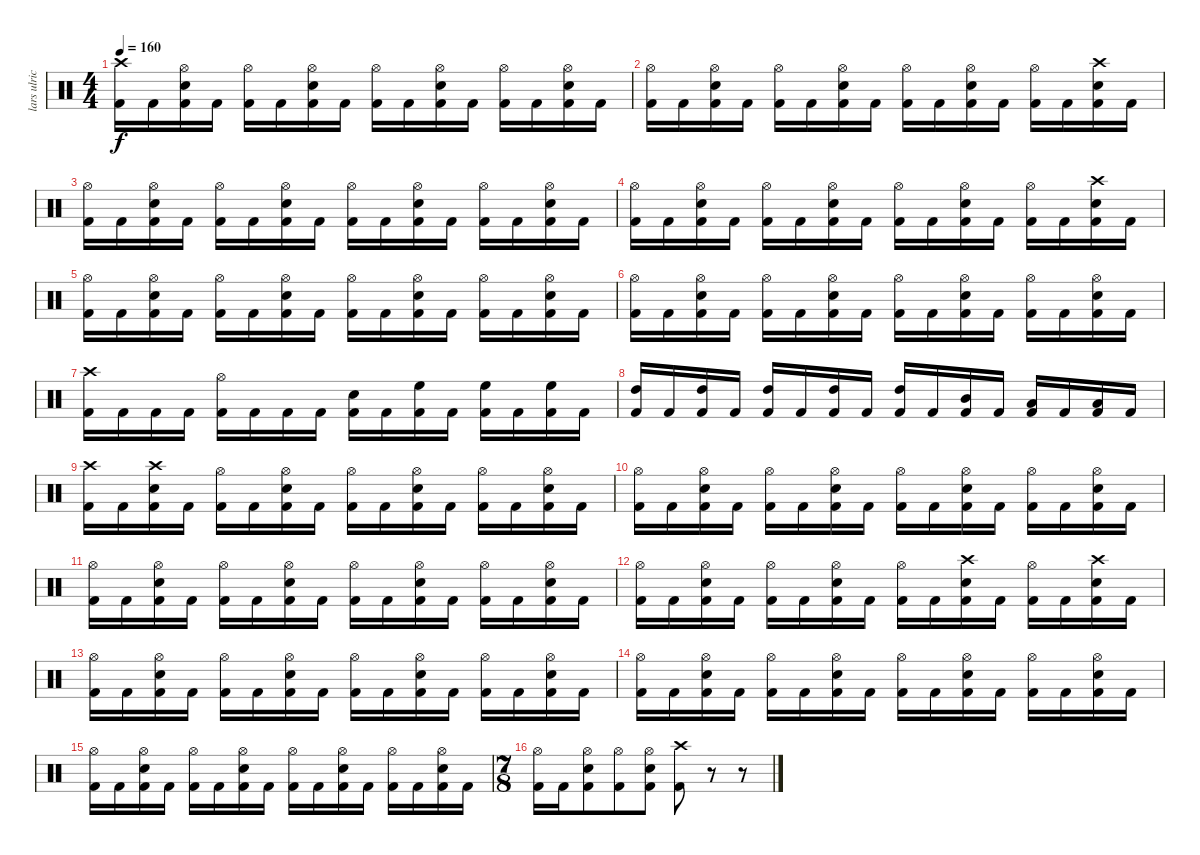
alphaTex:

\track ("lars ulrich" "lars ulric") {instrument percussion}
\staff {score}
\articulation defaults
\ts (4 4)
\tempo 160
\clef neutral
\ks c
("Crash high (hit)" "Kick (hit) 2").16{dy f} "Kick (hit) 2".16 ("Hi-Hat (open)" "Electric Snare (hit)" "Kick (hit) 2").16 "Kick (hit) 2".16 ("Hi-Hat (open)" "Kick (hit) 2").16 "Kick (hit) 2".16 ("Hi-Hat (open)" "Electric Snare (hit)" "Kick (hit) 2").16 "Kick (hit) 2".16 ("Hi-Hat (open)" "Kick (hit) 2").16 "Kick (hit) 2".16 ("Hi-Hat (open)" "Electric Snare (hit)" "Kick (hit) 2").16 "Kick (hit) 2".16 ("Hi-Hat (open)" "Kick (hit) 2").16 "Kick (hit) 2".16 ("Hi-Hat (open)" "Electric Snare (hit)" "Kick (hit) 2").16 "Kick (hit) 2".16 |
("Hi-Hat (open)" "Kick (hit) 2").16 "Kick (hit) 2".16 ("Hi-Hat (open)" "Electric Snare (hit)" "Kick (hit) 2").16 "Kick (hit) 2".16 ("Hi-Hat (open)" "Kick (hit) 2").16 "Kick (hit) 2".16 ("Hi-Hat (open)" "Electric Snare (hit)" "Kick (hit) 2").16 "Kick (hit) 2".16 ("Hi-Hat (open)" "Kick (hit) 2").16 "Kick (hit) 2".16 ("Hi-Hat (open)" "Electric Snare (hit)" "Kick (hit) 2").16 "Kick (hit) 2".16 ("Hi-Hat (open)" "Kick (hit) 2").16 "Kick (hit) 2".16 ("Crash high (hit)" "Electric Snare (hit)" "Kick (hit) 2").16 "Kick (hit) 2".16 |
("Hi-Hat (open)" "Kick (hit) 2").16 "Kick (hit) 2".16 ("Hi-Hat (open)" "Electric Snare (hit)" "Kick (hit) 2").16 "Kick (hit) 2".16 ("Hi-Hat (open)" "Kick (hit) 2").16 "Kick (hit) 2".16 ("Hi-Hat (open)" "Electric Snare (hit)" "Kick (hit) 2").16 "Kick (hit) 2".16 ("Hi-Hat (open)" "Kick (hit) 2").16 "Kick (hit) 2".16 ("Hi-Hat (open)" "Electric Snare (hit)" "Kick (hit) 2").16 "Kick (hit) 2".16 ("Hi-Hat (open)" "Kick (hit) 2").16 "Kick (hit) 2".16 ("Hi-Hat (open)" "Electric Snare (hit)" "Kick (hit) 2").16 "Kick (hit) 2".16 |
("Hi-Hat (open)" "Kick (hit) 2").16 "Kick (hit) 2".16 ("Hi-Hat (open)" "Electric Snare (hit)" "Kick (hit) 2").16 "Kick (hit) 2".16 ("Hi-Hat (open)" "Kick (hit) 2").16 "Kick (hit) 2".16 ("Hi-Hat (open)" "Electric Snare (hit)" "Kick (hit) 2").16 "Kick (hit) 2".16 ("Hi-Hat (open)" "Kick (hit) 2").16 "Kick (hit) 2".16 ("Hi-Hat (open)" "Electric Snare (hit)" "Kick (hit) 2").16 "Kick (hit) 2".16 ("Hi-Hat (open)" "Kick (hit) 2").16 "Kick (hit) 2".16 ("Crash high (hit)" "Electric Snare (hit)" "Kick (hit) 2").16 "Kick (hit) 2".16 |
("Hi-Hat (open)" "Kick (hit) 2").16 "Kick (hit) 2".16 ("Hi-Hat (open)" "Electric Snare (hit)" "Kick (hit) 2").16 "Kick (hit) 2".16 ("Hi-Hat (open)" "Kick (hit) 2").16 "Kick (hit) 2".16 ("Hi-Hat (open)" "Electric Snare (hit)" "Kick (hit) 2").16 "Kick (hit) 2".16 ("Hi-Hat (open)" "Kick (hit) 2").16 "Kick (hit) 2".16 ("Hi-Hat (open)" "Electric Snare (hit)" "Kick (hit) 2").16 "Kick (hit) 2".16 ("Hi-Hat (open)" "Kick (hit) 2").16 "Kick (hit) 2".16 ("Hi-Hat (open)" "Electric Snare (hit)" "Kick (hit) 2").16 "Kick (hit) 2".16 |
("Hi-Hat (open)" "Kick (hit) 2").16 "Kick (hit) 2".16 ("Hi-Hat (open)" "Electric Snare (hit)" "Kick (hit) 2").16 "Kick (hit) 2".16 ("Hi-Hat (open)" "Kick (hit) 2").16 "Kick (hit) 2".16 ("Hi-Hat (open)" "Electric Snare (hit)" "Kick (hit) 2").16 "Kick (hit) 2".16 ("Hi-Hat (open)" "Kick (hit) 2").16 "Kick (hit) 2".16 ("Hi-Hat (open)" "Electric Snare (hit)" "Kick (hit) 2").16 "Kick (hit) 2".16 ("Hi-Hat (open)" "Kick (hit) 2").16 "Kick (hit) 2".16 ("Hi-Hat (open)" "Electric Snare (hit)" "Kick (hit) 2").16 "Kick (hit) 2".16 |
("Crash high (hit)" "Kick (hit) 2").16 "Kick (hit) 2".16 "Kick (hit) 2".16 "Kick (hit) 2".16 ("Hi-Hat (open)" "Kick (hit) 2").16 "Kick (hit) 2".16 "Kick (hit) 2".16 "Kick (hit) 2".16 ("Electric Snare (hit)" "Kick (hit) 2").16 "Kick (hit) 2".16 ("High Floor Tom (hit)" "Kick (hit) 2").16 "Kick (hit) 2".16 ("High Floor Tom (hit)" "Kick (hit) 2").16 "Kick (hit) 2".16 ("High Floor Tom (hit)" "Kick (hit) 2").16 "Kick (hit) 2".16 |
("High Tom (hit)" "Kick (hit) 2").16 "Kick (hit) 2".16 ("High Tom (hit)" "Kick (hit) 2").16 "Kick (hit) 2".16 ("High Tom (hit)" "Kick (hit) 2").16 "Kick (hit) 2".16 ("High Tom (hit)" "Kick (hit) 2").16 "Kick (hit) 2".16 ("High Tom (hit)" "Kick (hit) 2").16 "Kick (hit) 2".16 ("Mid Tom (hit)" "Kick (hit) 2").16 "Kick (hit) 2".16 ("Low Tom (hit)" "Kick (hit) 2").16 "Kick (hit) 2".16 ("Low Floor Tom (hit)" "Kick (hit) 2").16 "Kick (hit) 2".16 |
("Crash high (hit)" "Kick (hit) 2").16 "Kick (hit) 2".16 ("Crash high (hit)" "Electric Snare (hit)" "Kick (hit) 2").16 "Kick (hit) 2".16 ("Hi-Hat (open)" "Kick (hit) 2").16 "Kick (hit) 2".16 ("Hi-Hat (open)" "Electric Snare (hit)" "Kick (hit) 2").16 "Kick (hit) 2".16 ("Hi-Hat (open)" "Kick (hit) 2").16 "Kick (hit) 2".16 ("Hi-Hat (open)" "Electric Snare (hit)" "Kick (hit) 2").16 "Kick (hit) 2".16 ("Hi-Hat (open)" "Kick (hit) 2").16 "Kick (hit) 2".16 ("Hi-Hat (open)" "Electric Snare (hit)" "Kick (hit) 2").16 "Kick (hit) 2".16 |
("Hi-Hat (open)" "Kick (hit) 2").16 "Kick (hit) 2".16 ("Hi-Hat (open)" "Electric Snare (hit)" "Kick (hit) 2").16 "Kick (hit) 2".16 ("Hi-Hat (open)" "Kick (hit) 2").16 "Kick (hit) 2".16 ("Hi-Hat (open)" "Electric Snare (hit)" "Kick (hit) 2").16 "Kick (hit) 2".16 ("Hi-Hat (open)" "Kick (hit) 2").16 "Kick (hit) 2".16 ("Hi-Hat (open)" "Electric Snare (hit)" "Kick (hit) 2").16 "Kick (hit) 2".16 ("Hi-Hat (open)" "Kick (hit) 2").16 "Kick (hit) 2".16 ("Hi-Hat (open)" "Electric Snare (hit)" "Kick (hit) 2").16 "Kick (hit) 2".16 |
("Hi-Hat (open)" "Kick (hit) 2").16 "Kick (hit) 2".16 ("Hi-Hat (open)" "Electric Snare (hit)" "Kick (hit) 2").16 "Kick (hit) 2".16 ("Hi-Hat (open)" "Kick (hit) 2").16 "Kick (hit) 2".16 ("Hi-Hat (open)" "Electric Snare (hit)" "Kick (hit) 2").16 "Kick (hit) 2".16 ("Hi-Hat (open)" "Kick (hit) 2").16 "Kick (hit) 2".16 ("Hi-Hat (open)" "Electric Snare (hit)" "Kick (hit) 2").16 "Kick (hit) 2".16 ("Hi-Hat (open)" "Kick (hit) 2").16 "Kick (hit) 2".16 ("Hi-Hat (open)" "Electric Snare (hit)" "Kick (hit) 2").16 "Kick (hit) 2".16 |
("Hi-Hat (open)" "Kick (hit) 2").16 "Kick (hit) 2".16 ("Hi-Hat (open)" "Electric Snare (hit)" "Kick (hit) 2").16 "Kick (hit) 2".16 ("Hi-Hat (open)" "Kick (hit) 2").16 "Kick (hit) 2".16 ("Hi-Hat (open)" "Electric Snare (hit)" "Kick (hit) 2").16 "Kick (hit) 2".16 ("Hi-Hat (open)" "Kick (hit) 2").16 "Kick (hit) 2".16 ("Crash high (hit)" "Electric Snare (hit)" "Kick (hit) 2").16 "Kick (hit) 2".16 ("Hi-Hat (open)" "Kick (hit) 2").16 "Kick (hit) 2".16 ("Crash high (hit)" "Electric Snare (hit)" "Kick (hit) 2").16 "Kick (hit) 2".16 |
("Hi-Hat (open)" "Kick (hit) 2").16 "Kick (hit) 2".16 ("Hi-Hat (open)" "Electric Snare (hit)" "Kick (hit) 2").16 "Kick (hit) 2".16 ("Hi-Hat (open)" "Kick (hit) 2").16 "Kick (hit) 2".16 ("Hi-Hat (open)" "Electric Snare (hit)" "Kick (hit) 2").16 "Kick (hit) 2".16 ("Hi-Hat (open)" "Kick (hit) 2").16 "Kick (hit) 2".16 ("Hi-Hat (open)" "Electric Snare (hit)" "Kick (hit) 2").16 "Kick (hit) 2".16 ("Hi-Hat (open)" "Kick (hit) 2").16 "Kick (hit) 2".16 ("Hi-Hat (open)" "Electric Snare (hit)" "Kick (hit) 2").16 "Kick (hit) 2".16 |
("Hi-Hat (open)" "Kick (hit) 2").16 "Kick (hit) 2".16 ("Hi-Hat (open)" "Electric Snare (hit)" "Kick (hit) 2").16 "Kick (hit) 2".16 ("Hi-Hat (open)" "Kick (hit) 2").16 "Kick (hit) 2".16 ("Hi-Hat (open)" "Electric Snare (hit)" "Kick (hit) 2").16 "Kick (hit) 2".16 ("Hi-Hat (open)" "Kick (hit) 2").16 "Kick (hit) 2".16 ("Hi-Hat (open)" "Electric Snare (hit)" "Kick (hit) 2").16 "Kick (hit) 2".16 ("Hi-Hat (open)" "Kick (hit) 2").16 "Kick (hit) 2".16 ("Hi-Hat (open)" "Electric Snare (hit)" "Kick (hit) 2").16 "Kick (hit) 2".16 |
("Hi-Hat (open)" "Kick (hit) 2").16 "Kick (hit) 2".16 ("Hi-Hat (open)" "Electric Snare (hit)" "Kick (hit) 2").16 "Kick (hit) 2".16 ("Hi-Hat (open)" "Kick (hit) 2").16 "Kick (hit) 2".16 ("Hi-Hat (open)" "Electric Snare (hit)" "Kick (hit) 2").16 "Kick (hit) 2".16 ("Hi-Hat (open)" "Kick (hit) 2").16 "Kick (hit) 2".16 ("Hi-Hat (open)" "Electric Snare (hit)" "Kick (hit) 2").16 "Kick (hit) 2".16 ("Hi-Hat (open)" "Kick (hit) 2").16 "Kick (hit) 2".16 ("Hi-Hat (open)" "Electric Snare (hit)" "Kick (hit) 2").16 "Kick (hit) 2".16 |
\ts (7 8)
("Hi-Hat (open)" "Kick (hit) 2").16 "Kick (hit) 2".16 ("Hi-Hat (open)" "Electric Snare (hit)" "Kick (hit) 2").8 ("Hi-Hat (open)" "Kick (hit) 2").8 ("Hi-Hat (open)" "Electric Snare (hit)" "Kick (hit) 2").8 ("Crash high (hit)" "Kick (hit) 2").8 r.8 r.8
